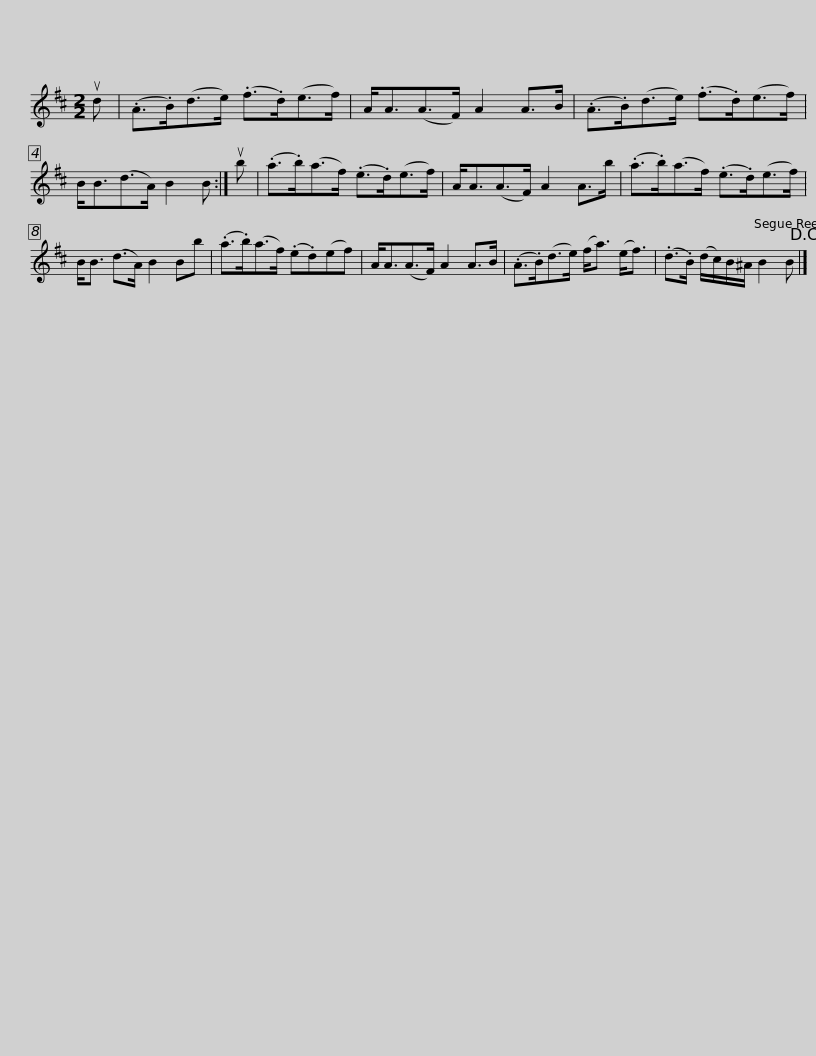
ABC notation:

X:1
L:1/8
M:2/2
I:linebreak $
K:Bmin
V:1 treble
V:1
 ud | (.A>.B)(d>e) (.f>.d)(e>f) | A<A(A>F) A2 A>B | (.A>.B)(d>e) (.f>.d)(e>f) | B<B(d>A) B2 B :| %5
 ub |$ (.a>.b)(a>f) (.e>.d)(e>f) | A<A(A>F) A2 A>b | (.a>.b)(a>f) (.e>.d)(e>f) | B<B (d>A) B2 Bb |$ %10
 (.a>.b)(a>f) (.e.d)(ef) | A<A(A>F) A2 A>B | (.A>.B)(d>e) (f<a) (e<f) | (.d>.B) (d/c/)B/^A/ B2 B!D.C.! |] %14
